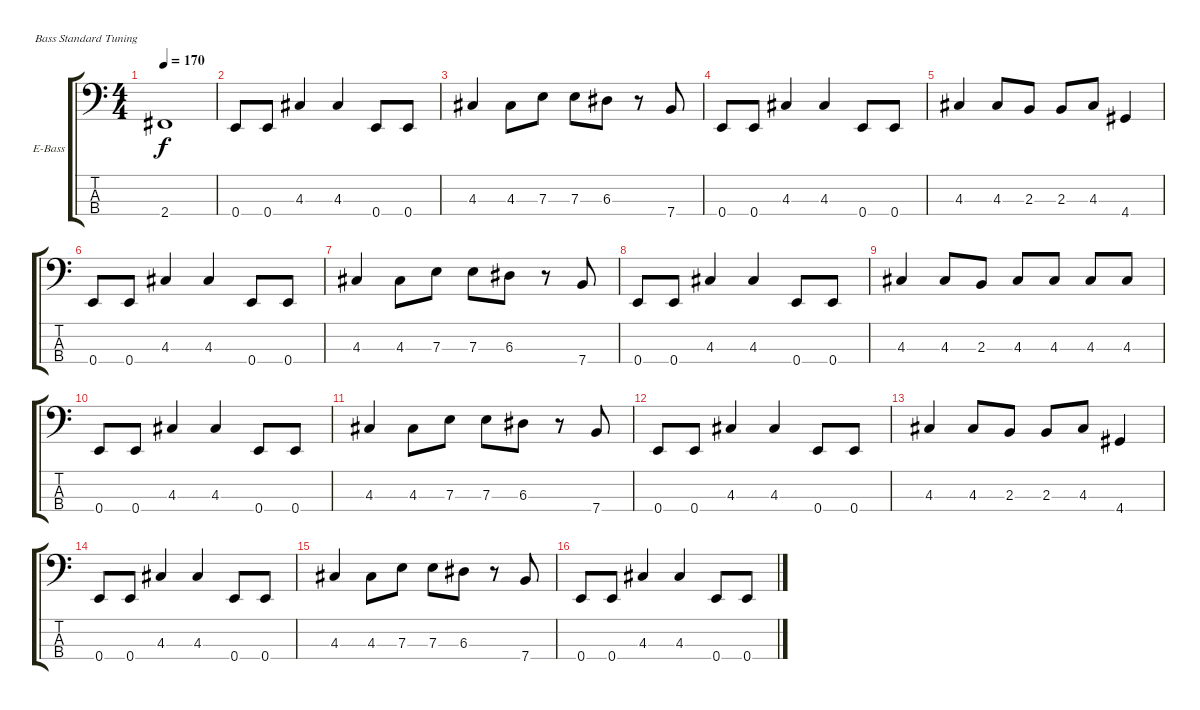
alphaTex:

\bracketExtendMode groupsimilarinstruments
\firstSystemTrackNameOrientation horizontal
\otherSystemsTrackNameOrientation horizontal
\track ("Electric Bass" "E-Bass") {instrument electricbassfinger}
\staff {score tabs}
\tuning (G2 D2 A1 E1)
\ts (4 4)
\tempo 170
\clef f4
\ks c
2.4{t}.1{dy f} |
0.4.8 0.4.8 4.3.4 4.3.4 0.4.8 0.4.8 |
4.3.4 4.3.8 7.3.8 7.3.8 6.3.8 r.8 7.4.8 |
0.4.8 0.4.8 4.3.4 4.3.4 0.4.8 0.4.8 |
4.3.4 4.3.8 2.3.8 2.3.8 4.3.8 4.4.4 |
0.4.8 0.4.8 4.3.4 4.3.4 0.4.8 0.4.8 |
4.3.4 4.3.8 7.3.8 7.3.8 6.3.8 r.8 7.4.8 |
0.4.8 0.4.8 4.3.4 4.3.4 0.4.8 0.4.8 |
4.3.4 4.3.8 2.3.8 4.3.8 4.3.8 4.3.8 4.3.8 |
0.4.8 0.4.8 4.3.4 4.3.4 0.4.8 0.4.8 |
4.3.4 4.3.8 7.3.8 7.3.8 6.3.8 r.8 7.4.8 |
0.4.8 0.4.8 4.3.4 4.3.4 0.4.8 0.4.8 |
4.3.4 4.3.8 2.3.8 2.3.8 4.3.8 4.4.4 |
0.4.8 0.4.8 4.3.4 4.3.4 0.4.8 0.4.8 |
4.3.4 4.3.8 7.3.8 7.3.8 6.3.8 r.8 7.4.8 |
0.4.8 0.4.8 4.3.4 4.3.4 0.4.8 0.4.8
